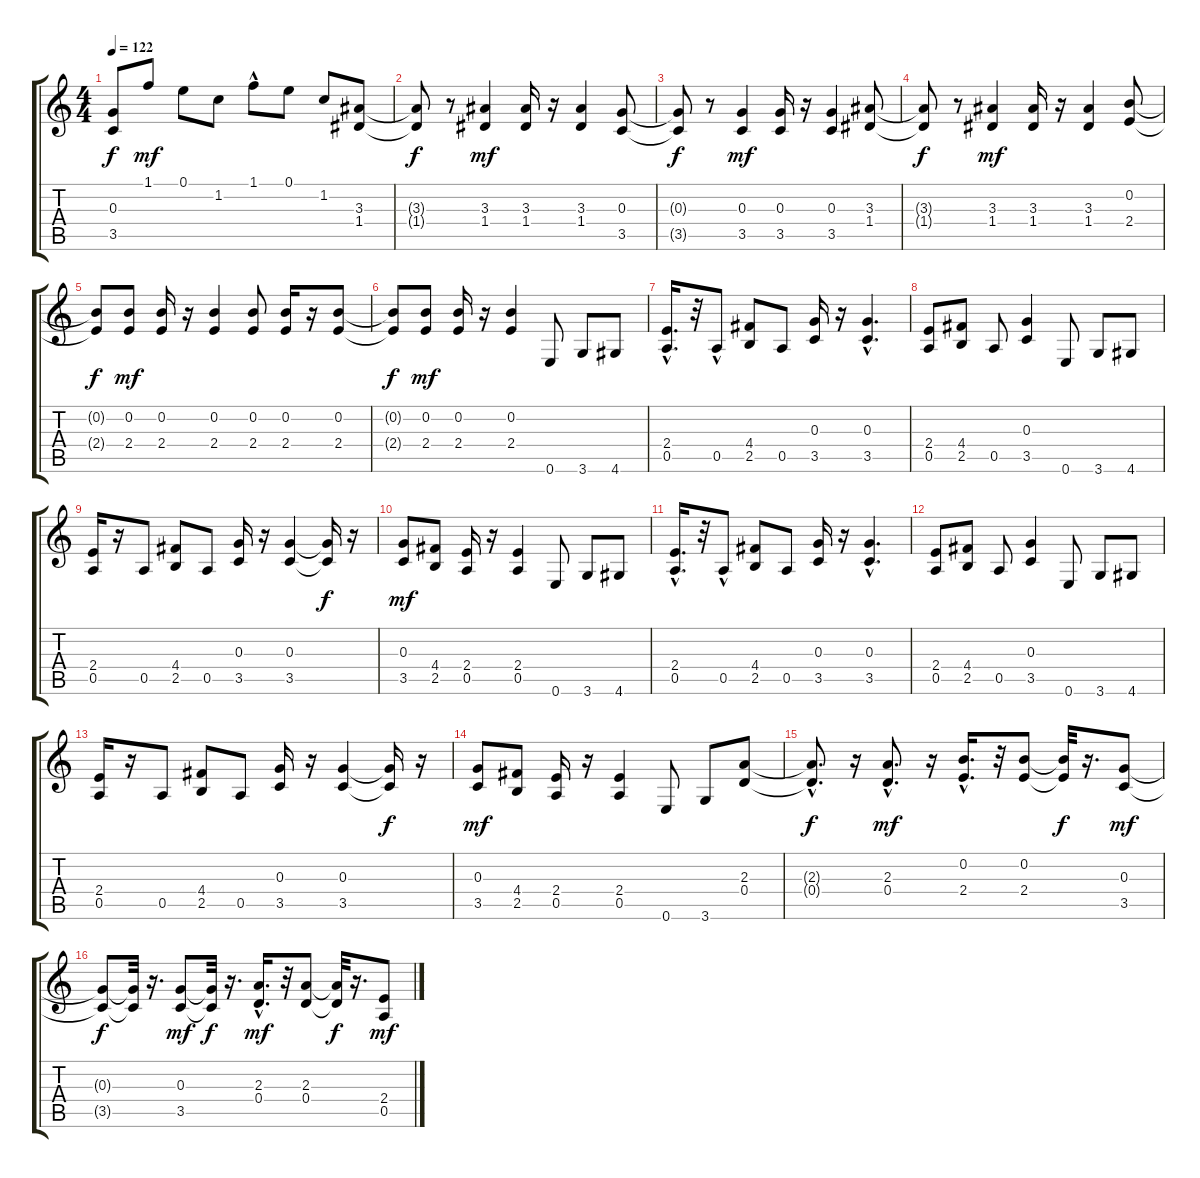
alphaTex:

\track "" {instrument overdrivenguitar}
\staff {score tabs}
\tuning (E4 B3 G3 D3 A2 E2) {hide}
\ts (4 4)
\tempo 122
\clef g2
\ks c
(0.3{t} 3.5{t}).8{dy f} 1.1.8{dy mf} 0.1.8 1.2.8 1.1{hac}.8 0.1.8 1.2.8 (3.3 1.4).8 |
(3.3{t} 1.4{t}).8{dy f} r.8 (3.3 1.4).4{dy mf} (3.3 1.4).16 r.16 (3.3 1.4).4 (0.3 3.5).8 |
(0.3{t} 3.5{t}).8{dy f} r.8 (0.3 3.5).4{dy mf} (0.3 3.5).16 r.16 (0.3 3.5).4 (3.3 1.4).8 |
(3.3{t} 1.4{t}).8{dy f} r.8 (3.3 1.4).4{dy mf} (3.3 1.4).16 r.16 (3.3 1.4).4 (0.2 2.4).8 |
(0.2{t} 2.4{t}).8{dy f} (0.2 2.4).8{dy mf} (0.2 2.4).16 r.16 (0.2 2.4).4 (0.2 2.4).8 (0.2 2.4).16 r.16 (0.2 2.4).8 |
(0.2{t} 2.4{t}).8{dy f} (0.2 2.4).8{dy mf} (0.2 2.4).16 r.16 (0.2 2.4).4 0.6.8 3.6.8 4.6.8 |
(2.4{hac} 0.5{hac}).16{d} r.32 0.5{hac}.8 (4.4 2.5).8 0.5.8 (0.3 3.5).16 r.16 (0.3{hac} 3.5{hac}).4{d} |
(2.4 0.5).8 (4.4 2.5).8 0.5.8 (0.3 3.5).4 0.6.8 3.6.8 4.6.8 |
(2.4 0.5).16 r.16 0.5.8 (4.4 2.5).8 0.5.8 (0.3 3.5).16 r.16 (0.3 3.5).4 (0.3{t} 3.5{t}).16{dy f} r.16 |
(0.3 3.5).8{dy mf} (4.4 2.5).8 (2.4 0.5).16 r.16 (2.4 0.5).4 0.6.8 3.6.8 4.6.8 |
(2.4{hac} 0.5{hac}).16{d} r.32 0.5{hac}.8 (4.4 2.5).8 0.5.8 (0.3 3.5).16 r.16 (0.3{hac} 3.5{hac}).4{d} |
(2.4 0.5).8 (4.4 2.5).8 0.5.8 (0.3 3.5).4 0.6.8 3.6.8 4.6.8 |
(2.4 0.5).16 r.16 0.5.8 (4.4 2.5).8 0.5.8 (0.3 3.5).16 r.16 (0.3 3.5).4 (0.3{t} 3.5{t}).16{dy f} r.16 |
(0.3 3.5).8{dy mf} (4.4 2.5).8 (2.4 0.5).16 r.16 (2.4 0.5).4 0.6.8 3.6.8 (2.3 0.4).8 |
(2.3{hac t} 0.4{hac t}).8{d dy f} r.16 (2.3{hac} 0.4{hac}).8{d dy mf} r.16 (0.2{hac} 2.4{hac}).16{d} r.32 (0.2 2.4).8 (0.2{t} 2.4{t}).32{dy f} r.16{d} (0.3 3.5).8{dy mf} |
(0.3{t} 3.5{t}).8{dy f} (0.3{t} 3.5{t}).32 r.16{d} (0.3 3.5).8{dy mf} (0.3{t} 3.5{t}).32{dy f} r.16{d} (2.3{hac} 0.4{hac}).16{d dy mf} r.32 (2.3 0.4).8 (2.3{t} 0.4{t}).32{dy f} r.16{d} (2.4 0.5).8{dy mf}
